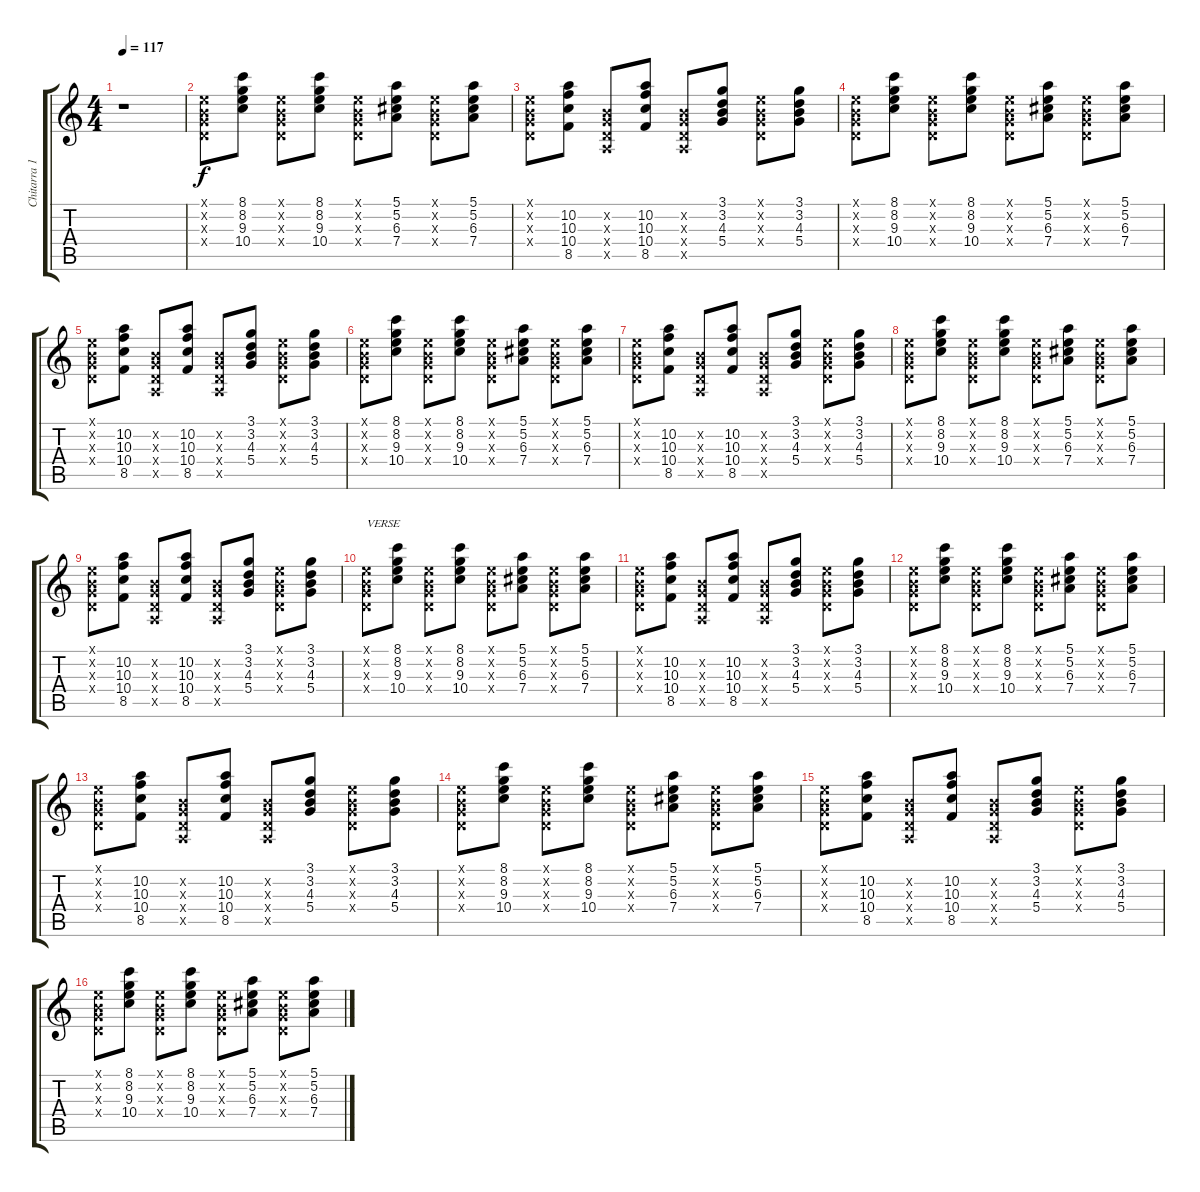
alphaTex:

\track ("Chitarra 1" "Chitarra 1") {instrument electricguitarclean}
\staff {score tabs}
\tuning (E4 B3 G3 D3 A2 E2) {hide}
\ts (4 4)
\tempo 117
\clef g2
\ks c
r.1{dy f instrument electricguitarclean} |
(0.1{x} 0.2{x} 0.3{x} 0.4{x}).8 (8.1 8.2 9.3 10.4).8 (0.1{x} 0.2{x} 0.3{x} 0.4{x}).8 (8.1 8.2 9.3 10.4).8 (0.1{x} 0.2{x} 0.3{x} 0.4{x}).8 (5.1 5.2 6.3 7.4).8 (0.1{x} 0.2{x} 0.3{x} 0.4{x}).8 (5.1 5.2 6.3 7.4).8 |
(0.1{x} 0.2{x} 0.3{x} 0.4{x}).8 (10.2 10.3 10.4 8.5).8 (0.2{x} 0.3{x} 0.4{x} 0.5{x}).8 (10.2 10.3 10.4 8.5).8 (0.2{x} 0.3{x} 0.4{x} 0.5{x}).8 (3.1 3.2 4.3 5.4).8 (0.1{x} 0.2{x} 0.3{x} 0.4{x}).8 (3.1 3.2 4.3 5.4).8 |
(0.1{x} 0.2{x} 0.3{x} 0.4{x}).8 (8.1 8.2 9.3 10.4).8 (0.1{x} 0.2{x} 0.3{x} 0.4{x}).8 (8.1 8.2 9.3 10.4).8 (0.1{x} 0.2{x} 0.3{x} 0.4{x}).8 (5.1 5.2 6.3 7.4).8 (0.1{x} 0.2{x} 0.3{x} 0.4{x}).8 (5.1 5.2 6.3 7.4).8 |
(0.1{x} 0.2{x} 0.3{x} 0.4{x}).8 (10.2 10.3 10.4 8.5).8 (0.2{x} 0.3{x} 0.4{x} 0.5{x}).8 (10.2 10.3 10.4 8.5).8 (0.2{x} 0.3{x} 0.4{x} 0.5{x}).8 (3.1 3.2 4.3 5.4).8 (0.1{x} 0.2{x} 0.3{x} 0.4{x}).8 (3.1 3.2 4.3 5.4).8 |
(0.1{x} 0.2{x} 0.3{x} 0.4{x}).8 (8.1 8.2 9.3 10.4).8 (0.1{x} 0.2{x} 0.3{x} 0.4{x}).8 (8.1 8.2 9.3 10.4).8 (0.1{x} 0.2{x} 0.3{x} 0.4{x}).8 (5.1 5.2 6.3 7.4).8 (0.1{x} 0.2{x} 0.3{x} 0.4{x}).8 (5.1 5.2 6.3 7.4).8 |
(0.1{x} 0.2{x} 0.3{x} 0.4{x}).8 (10.2 10.3 10.4 8.5).8 (0.2{x} 0.3{x} 0.4{x} 0.5{x}).8 (10.2 10.3 10.4 8.5).8 (0.2{x} 0.3{x} 0.4{x} 0.5{x}).8 (3.1 3.2 4.3 5.4).8 (0.1{x} 0.2{x} 0.3{x} 0.4{x}).8 (3.1 3.2 4.3 5.4).8 |
(0.1{x} 0.2{x} 0.3{x} 0.4{x}).8 (8.1 8.2 9.3 10.4).8 (0.1{x} 0.2{x} 0.3{x} 0.4{x}).8 (8.1 8.2 9.3 10.4).8 (0.1{x} 0.2{x} 0.3{x} 0.4{x}).8 (5.1 5.2 6.3 7.4).8 (0.1{x} 0.2{x} 0.3{x} 0.4{x}).8 (5.1 5.2 6.3 7.4).8 |
(0.1{x} 0.2{x} 0.3{x} 0.4{x}).8 (10.2 10.3 10.4 8.5).8 (0.2{x} 0.3{x} 0.4{x} 0.5{x}).8 (10.2 10.3 10.4 8.5).8 (0.2{x} 0.3{x} 0.4{x} 0.5{x}).8 (3.1 3.2 4.3 5.4).8 (0.1{x} 0.2{x} 0.3{x} 0.4{x}).8 (3.1 3.2 4.3 5.4).8 |
(0.1{x} 0.2{x} 0.3{x} 0.4{x}).8{txt "VERSE"} (8.1 8.2 9.3 10.4).8 (0.1{x} 0.2{x} 0.3{x} 0.4{x}).8 (8.1 8.2 9.3 10.4).8 (0.1{x} 0.2{x} 0.3{x} 0.4{x}).8 (5.1 5.2 6.3 7.4).8 (0.1{x} 0.2{x} 0.3{x} 0.4{x}).8 (5.1 5.2 6.3 7.4).8 |
(0.1{x} 0.2{x} 0.3{x} 0.4{x}).8 (10.2 10.3 10.4 8.5).8 (0.2{x} 0.3{x} 0.4{x} 0.5{x}).8 (10.2 10.3 10.4 8.5).8 (0.2{x} 0.3{x} 0.4{x} 0.5{x}).8 (3.1 3.2 4.3 5.4).8 (0.1{x} 0.2{x} 0.3{x} 0.4{x}).8 (3.1 3.2 4.3 5.4).8 |
(0.1{x} 0.2{x} 0.3{x} 0.4{x}).8 (8.1 8.2 9.3 10.4).8 (0.1{x} 0.2{x} 0.3{x} 0.4{x}).8 (8.1 8.2 9.3 10.4).8 (0.1{x} 0.2{x} 0.3{x} 0.4{x}).8 (5.1 5.2 6.3 7.4).8 (0.1{x} 0.2{x} 0.3{x} 0.4{x}).8 (5.1 5.2 6.3 7.4).8 |
(0.1{x} 0.2{x} 0.3{x} 0.4{x}).8 (10.2 10.3 10.4 8.5).8 (0.2{x} 0.3{x} 0.4{x} 0.5{x}).8 (10.2 10.3 10.4 8.5).8 (0.2{x} 0.3{x} 0.4{x} 0.5{x}).8 (3.1 3.2 4.3 5.4).8 (0.1{x} 0.2{x} 0.3{x} 0.4{x}).8 (3.1 3.2 4.3 5.4).8 |
(0.1{x} 0.2{x} 0.3{x} 0.4{x}).8 (8.1 8.2 9.3 10.4).8 (0.1{x} 0.2{x} 0.3{x} 0.4{x}).8 (8.1 8.2 9.3 10.4).8 (0.1{x} 0.2{x} 0.3{x} 0.4{x}).8 (5.1 5.2 6.3 7.4).8 (0.1{x} 0.2{x} 0.3{x} 0.4{x}).8 (5.1 5.2 6.3 7.4).8 |
(0.1{x} 0.2{x} 0.3{x} 0.4{x}).8 (10.2 10.3 10.4 8.5).8 (0.2{x} 0.3{x} 0.4{x} 0.5{x}).8 (10.2 10.3 10.4 8.5).8 (0.2{x} 0.3{x} 0.4{x} 0.5{x}).8 (3.1 3.2 4.3 5.4).8 (0.1{x} 0.2{x} 0.3{x} 0.4{x}).8 (3.1 3.2 4.3 5.4).8 |
(0.1{x} 0.2{x} 0.3{x} 0.4{x}).8 (8.1 8.2 9.3 10.4).8 (0.1{x} 0.2{x} 0.3{x} 0.4{x}).8 (8.1 8.2 9.3 10.4).8 (0.1{x} 0.2{x} 0.3{x} 0.4{x}).8 (5.1 5.2 6.3 7.4).8 (0.1{x} 0.2{x} 0.3{x} 0.4{x}).8 (5.1 5.2 6.3 7.4).8
